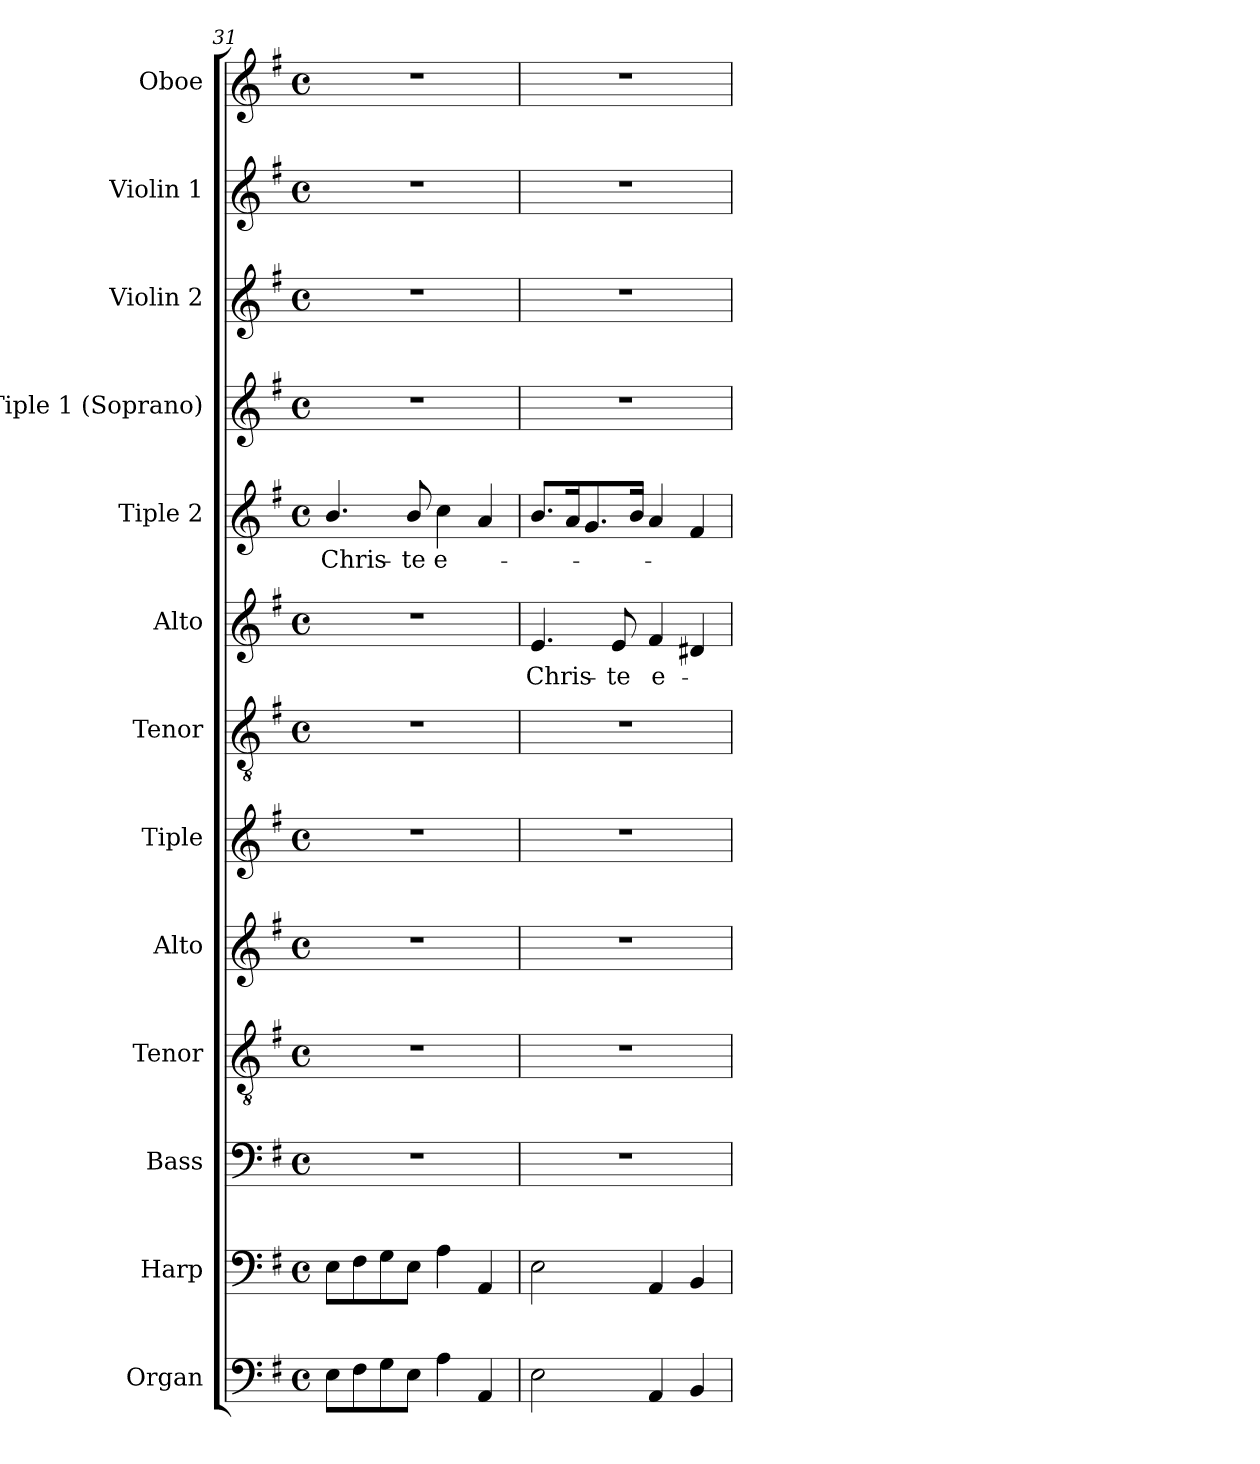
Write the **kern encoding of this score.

**kern	**kern	**kern	**kern	**kern	**kern	**kern	**kern	**text	**kern	**text	**kern	**kern	**kern	**kern
*part13	*part12	*part11	*part10	*part9	*part8	*part7	*part6	*part6	*part5	*part5	*part4	*part3	*part2	*part1
*staff13	*staff12	*staff11	*staff10	*staff9	*staff8	*staff7	*staff6	*staff6	*staff5	*staff5	*staff4	*staff3	*staff2	*staff1
*I"Organ	*I"Harp	*I"Bass	*I"Tenor	*I"Alto	*I"Tiple	*I"Tenor	*I"Alto	*	*I"Tiple 2	*	*I"Tiple 1 (Soprano)	*I"Violin 2	*I"Violin 1	*I"Oboe
*I'Org.	*I'Hp.	*I'B.	*I'T.	*I'A.	*	*I'T.	*I'A.	*	*	*	*I'S1.	*I'Vln. 2	*I'Vln. 1	*I'Ob.
!!LO:PB:g=z
*clefF4	*clefF4	*clefF4	*clefGv2	*clefG2	*clefG2	*clefGv2	*clefG2	*	*clefG2	*	*clefG2	*clefG2	*clefG2	*clefG2
*	*	*	*ITrd7c12	*	*	*ITrd7c12	*	*	*	*	*	*	*	*
*k[f#]	*k[f#]	*k[f#]	*k[f#]	*k[f#]	*k[f#]	*k[f#]	*k[f#]	*	*k[f#]	*	*k[f#]	*k[f#]	*k[f#]	*k[f#]
*G:	*G:	*G:	*G:	*G:	*G:	*G:	*G:	*	*G:	*	*G:	*G:	*G:	*G:
*M4/4	*M4/4	*M4/4	*M4/4	*M4/4	*M4/4	*M4/4	*M4/4	*	*M4/4	*	*M4/4	*M4/4	*M4/4	*M4/4
*met(c)	*met(c)	*met(c)	*met(c)	*met(c)	*met(c)	*met(c)	*met(c)	*	*met(c)	*	*met(c)	*met(c)	*met(c)	*met(c)
=31	=31	=31	=31	=31	=31	=31	=31	=31	=31	=31	=31	=31	=31	=31
!	!	!	!	!	!	!	!	!	!	!LO:LY:b:color=#000000	!	!	!	!
8Ei\L	8Ei\L	1r	1r	1r	1r	1r	1r	.	4.bi/	Chris-	1r	1r	1r	1r
8F#i\	8F#i\	.	.	.	.	.	.	.	.	.	.	.	.	.
8Gi\	8Gi\	.	.	.	.	.	.	.	.	.	.	.	.	.
!	!	!	!	!	!	!	!	!	!	!LO:LY:b:color=#000000	!	!	!	!
8Ei\J	8Ei\J	.	.	.	.	.	.	.	8bi/	-te	.	.	.	.
!	!	!	!	!	!	!	!	!	!	!LO:LY:b:color=#000000	!	!	!	!
4Ai\	4Ai\	.	.	.	.	.	.	.	4cci\	e-	.	.	.	.
4AAi/	4AAi/	.	.	.	.	.	.	.	4ai/	.	.	.	.	.
=32	=32	=32	=32	=32	=32	=32	=32	=32	=32	=32	=32	=32	=32	=32
!	!	!	!	!	!	!	!	!LO:LY:b:color=#000000	!	!	!	!	!	!
2Ei\	2Ei\	1r	1r	1r	1r	1r	4.ei/	Chris-	8.bi/L	.	1r	1r	1r	1r
.	.	.	.	.	.	.	.	.	16ai/k	.	.	.	.	.
.	.	.	.	.	.	.	.	.	8.gi/	.	.	.	.	.
!	!	!	!	!	!	!	!	!LO:LY:b:color=#000000	!	!	!	!	!	!
.	.	.	.	.	.	.	8ei/	-te	.	.	.	.	.	.
.	.	.	.	.	.	.	.	.	16bi/Jk	.	.	.	.	.
!	!	!	!	!	!	!	!	!LO:LY:b:color=#000000	!	!	!	!	!	!
4AAi/	4AAi/	.	.	.	.	.	4f#i/	e-	4ai/	.	.	.	.	.
4BBi/	4BBi/	.	.	.	.	.	4d#Xi/	.	4f#i/	.	.	.	.	.
=	=	=	=	=	=	=	=	=	=	=	=	=	=	=
*-	*-	*-	*-	*-	*-	*-	*-	*-	*-	*-	*-	*-	*-	*-
